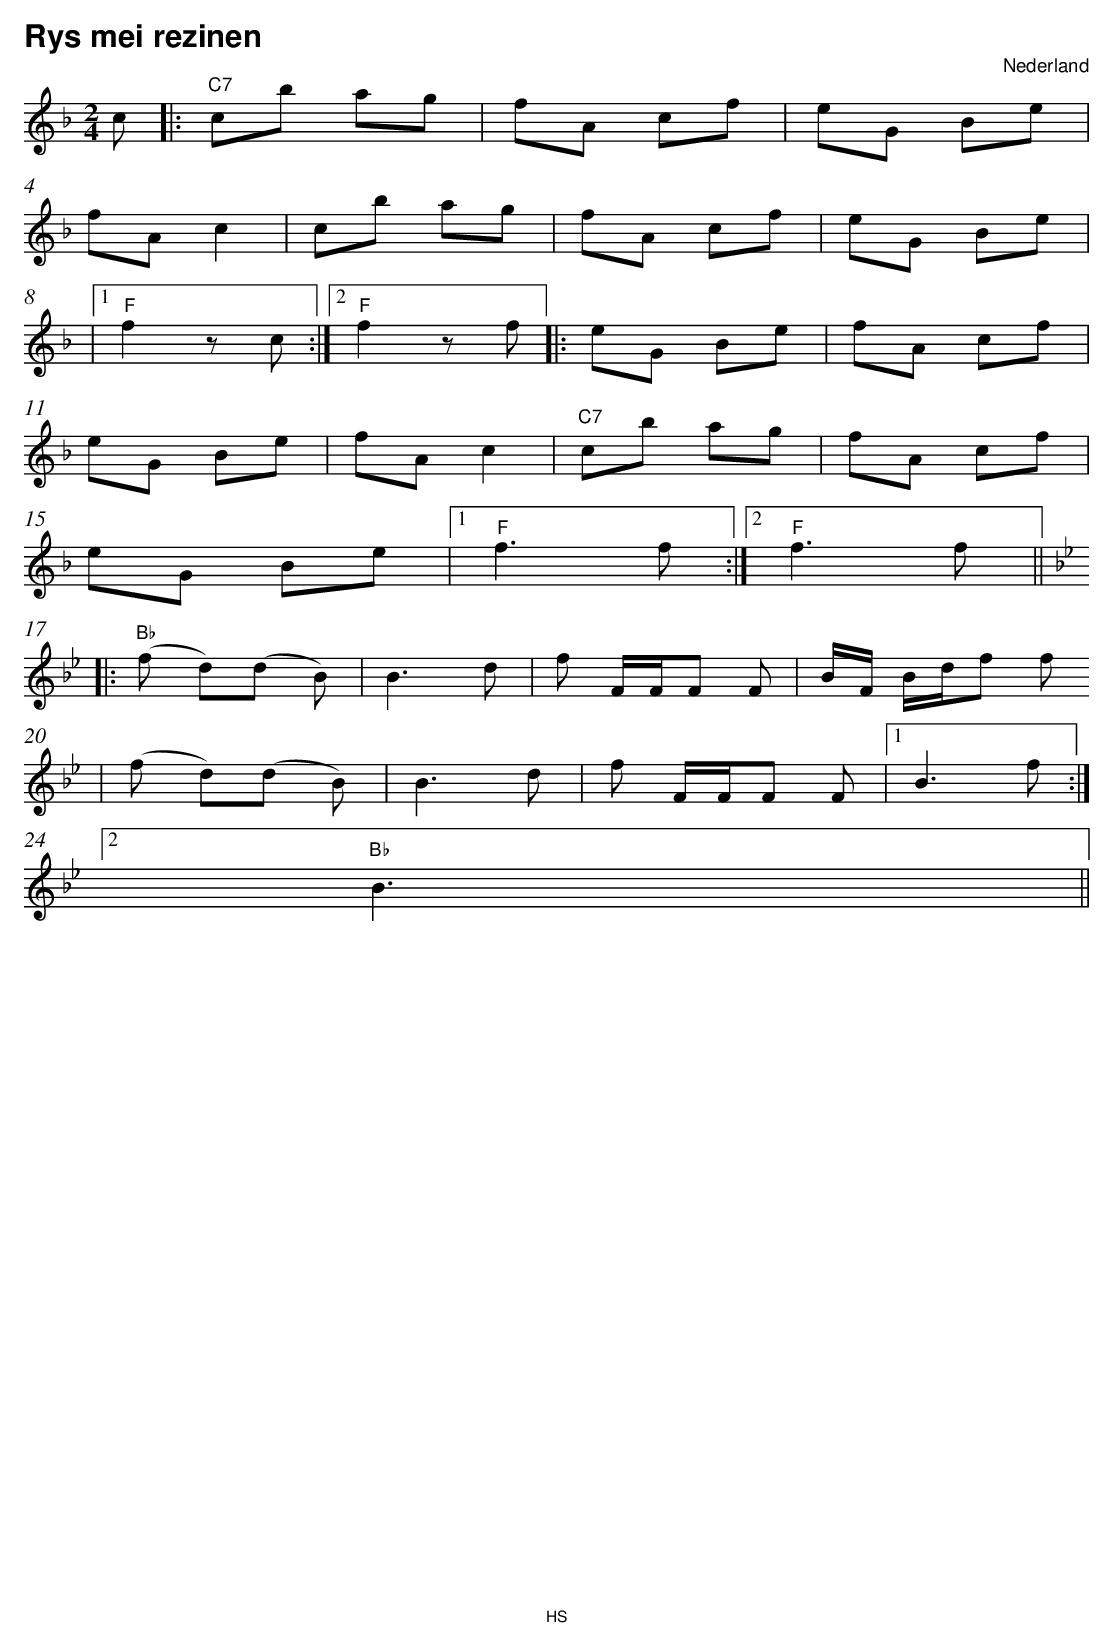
X:1
T:Rys mei rezinen
O:Nederland
M:2/4
L:1/8
Q:1/4=128
K:F
V:1
c  |:"C7" cb ag |fA cf |eG Be |
fA c2  |cb ag |fA cf |eG Be |
|1 "F" f2 zc :|2 "F" f2 zf ||  |:eG Be |fA cf |
eG Be |fA c2  |"C7" cb ag |fA cf |
eG Be |1 "F" f3 f:|2 "F" f3 f||  |:
K:Bb
"Bb" (f d)(d B)|B3 d|f F/F/F F|B/F/ B/d/f f
|(f d)(d B)|B3 d|f F/F/F F|1 B3 f:|2
"Bb" B3 ||
|]
